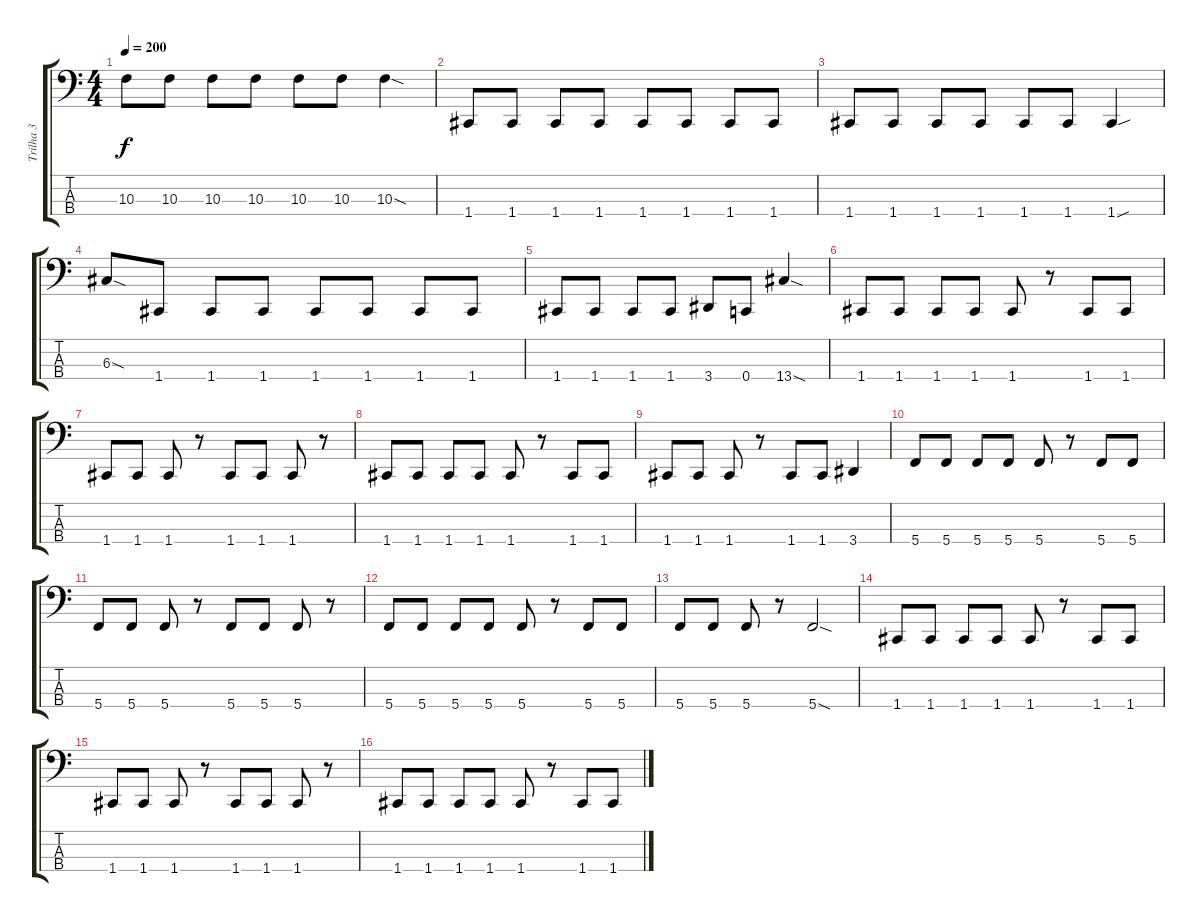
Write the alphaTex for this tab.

\track ("Trilha 3" "Trilha 3") {instrument electricbassfinger}
\staff {score tabs}
\tuning (F2 C2 G1 C1) {hide}
\ts (4 4)
\tempo 200
\clef f4
\ks c
10.3.8{dy f} 10.3.8 10.3.8 10.3.8 10.3.8 10.3.8 10.3{sod}.4 |
1.4.8 1.4.8 1.4.8 1.4.8 1.4.8 1.4.8 1.4.8 1.4.8 |
1.4.8 1.4.8 1.4.8 1.4.8 1.4.8 1.4.8 1.4{sou}.4 |
6.3{sod}.8 1.4.8 1.4.8 1.4.8 1.4.8 1.4.8 1.4.8 1.4.8 |
1.4.8 1.4.8 1.4.8 1.4.8 3.4.8 0.4.8 13.4{sod}.4 |
1.4.8 1.4.8 1.4.8 1.4.8 1.4.8 r.8 1.4.8 1.4.8 |
1.4.8 1.4.8 1.4.8 r.8 1.4.8 1.4.8 1.4.8 r.8 |
1.4.8 1.4.8 1.4.8 1.4.8 1.4.8 r.8 1.4.8 1.4.8 |
1.4.8 1.4.8 1.4.8 r.8 1.4.8 1.4.8 3.4.4 |
5.4.8 5.4.8 5.4.8 5.4.8 5.4.8 r.8 5.4.8 5.4.8 |
5.4.8 5.4.8 5.4.8 r.8 5.4.8 5.4.8 5.4.8 r.8 |
5.4.8 5.4.8 5.4.8 5.4.8 5.4.8 r.8 5.4.8 5.4.8 |
5.4.8 5.4.8 5.4.8 r.8 5.4{sod}.2 |
1.4.8 1.4.8 1.4.8 1.4.8 1.4.8 r.8 1.4.8 1.4.8 |
1.4.8 1.4.8 1.4.8 r.8 1.4.8 1.4.8 1.4.8 r.8 |
1.4.8 1.4.8 1.4.8 1.4.8 1.4.8 r.8 1.4.8 1.4.8
